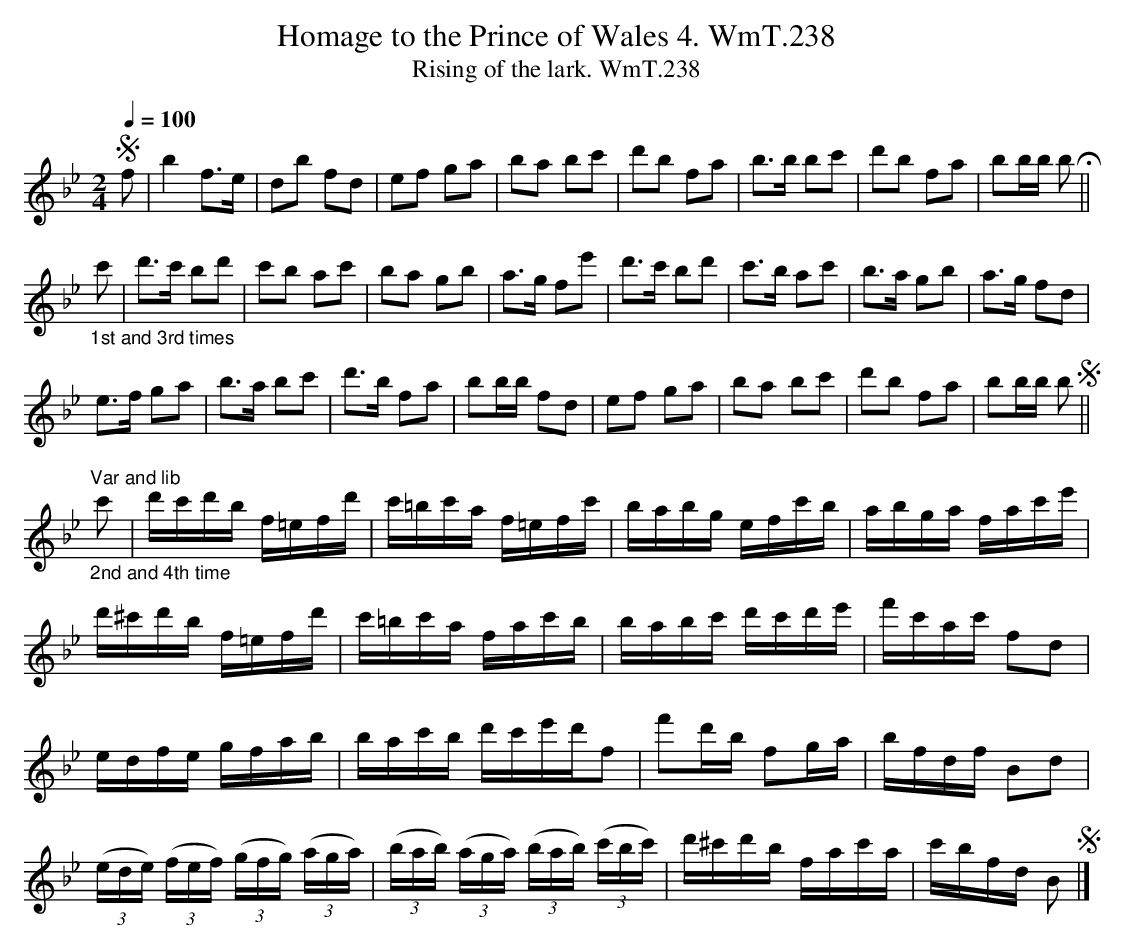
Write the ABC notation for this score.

X:1
T:Homage to the Prince of Wales 4. WmT.238
T:Rising of the lark. WmT.238
M:2/4
L:1/8
Q:1/4=100
K:Bb
Sf|b2f>e|db fd|ef ga|ba bc'|\\
d'b fa|b>b bc'|d'b fa|bb/b/ bH||
"_1st and 3rd times"
c'|d'>c' bd'|c'b ac'|ba gb|a>g fe'|\\
d'>c' bd'|c'>b ac'|b>a gb|a>g fd|
e>f ga|b>a bc'|d'>b fa|bb/b/ fd|\\
ef ga|ba bc'|d'b fa|bb/b/ b S||
"^Var and lib" "_2nd and 4th time"
c'|d'/c'/d'/b/ f/=e/f/d'/|c'/=b/c'/a/ f/=e/f/c'/|\\
b/a/b/g/ e/f/c'/b/|a/b/g/a/ f/a/c'/e'/|
d'/^c'/d'/b/ f/=e/f/d'/|c'/=b/c'/a/ f/a/c'/b/|\\
b/a/b/c'/ d'/c'/d'/e'/|f'/c'/a/c'/ fd|
e/d/f/e/ g/f/a/b/|b/a/c'/b/ d'/c'/e'/d'/f|\\
f'd'/b/ fg/a/|b/f/d/f/ Bd|
(3(e/d/e/) (3(f/e/f/) (3(g/f/g/) (3(a/g/a/)|\\
(3(b/a/b/) (3(a/g/a/) (3(b/a/b/) (3(c'/b/c'/)|\\
d'/^c'/d'/b/ f/a/c'/a/|c'/b/f/d/ B S|]
